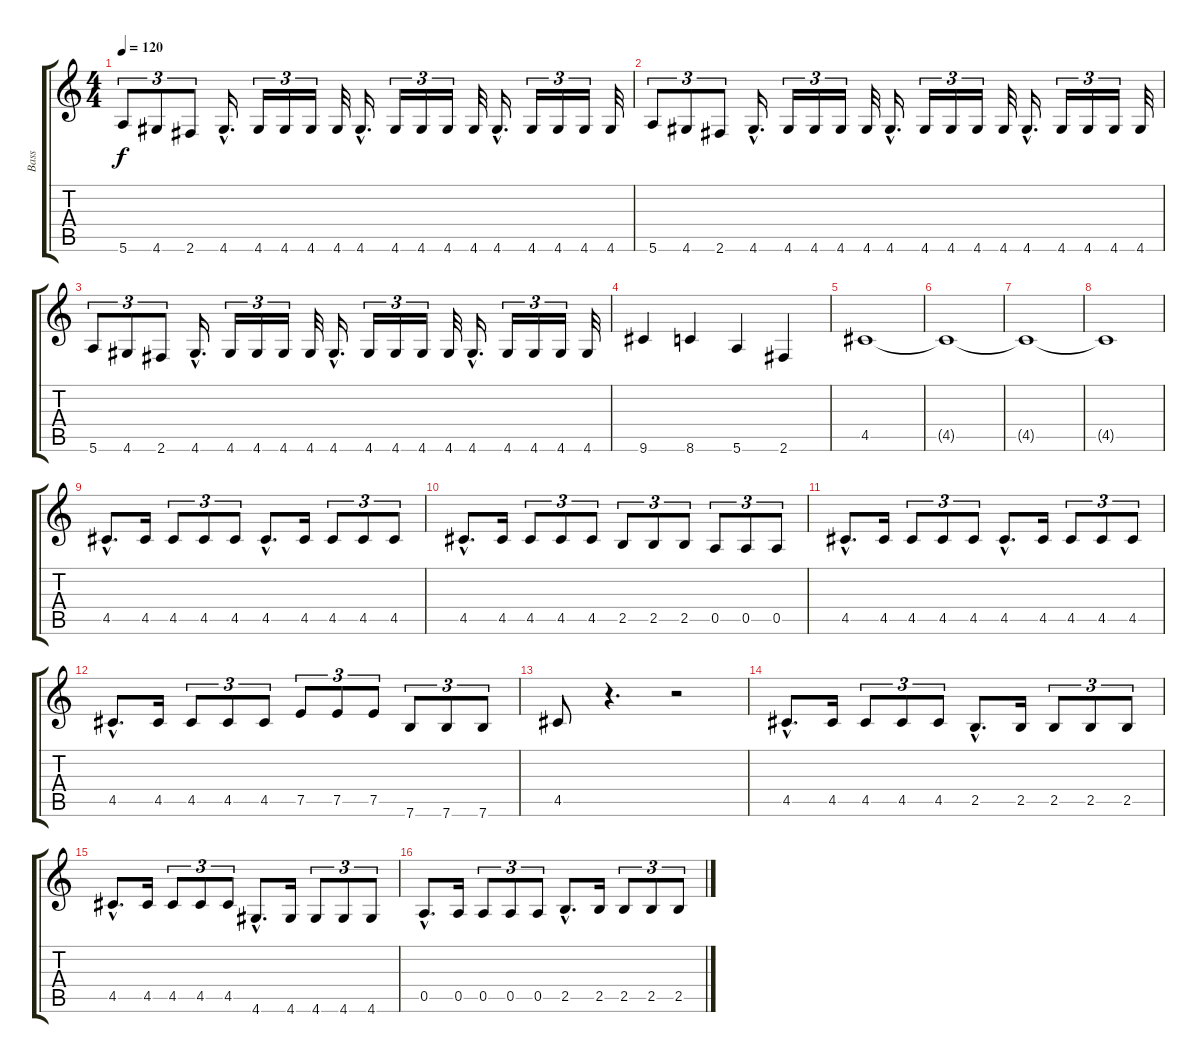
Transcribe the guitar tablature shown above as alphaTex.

\track ("Bass" "Bass") {instrument electricbassfinger}
\staff {score tabs}
\tuning (E4 B3 G3 D3 A2 E2) {hide}
\ts (4 4)
\tempo 120
\clef g2
\ks c
5.6.8{tu (3 2) dy f} 4.6.8{tu (3 2)} 2.6.8{tu (3 2)} 4.6{hac}.16{d} 4.6.16{tu (3 2)} 4.6.16{tu (3 2)} 4.6.16{tu (3 2)} 4.6.32 4.6{hac}.16{d} 4.6.16{tu (3 2)} 4.6.16{tu (3 2)} 4.6.16{tu (3 2)} 4.6.32 4.6{hac}.16{d} 4.6.16{tu (3 2)} 4.6.16{tu (3 2)} 4.6.16{tu (3 2)} 4.6.32 |
5.6.8{tu (3 2)} 4.6.8{tu (3 2)} 2.6.8{tu (3 2)} 4.6{hac}.16{d} 4.6.16{tu (3 2)} 4.6.16{tu (3 2)} 4.6.16{tu (3 2)} 4.6.32 4.6{hac}.16{d} 4.6.16{tu (3 2)} 4.6.16{tu (3 2)} 4.6.16{tu (3 2)} 4.6.32 4.6{hac}.16{d} 4.6.16{tu (3 2)} 4.6.16{tu (3 2)} 4.6.16{tu (3 2)} 4.6.32 |
5.6.8{tu (3 2)} 4.6.8{tu (3 2)} 2.6.8{tu (3 2)} 4.6{hac}.16{d} 4.6.16{tu (3 2)} 4.6.16{tu (3 2)} 4.6.16{tu (3 2)} 4.6.32 4.6{hac}.16{d} 4.6.16{tu (3 2)} 4.6.16{tu (3 2)} 4.6.16{tu (3 2)} 4.6.32 4.6{hac}.16{d} 4.6.16{tu (3 2)} 4.6.16{tu (3 2)} 4.6.16{tu (3 2)} 4.6.32 |
9.6.4 8.6.4 5.6.4 2.6.4 |
4.5.1 |
4.5{t}.1 |
4.5{t}.1 |
4.5{t}.1 |
4.5{hac}.8{d} 4.5.16 4.5.8{tu (3 2)} 4.5.8{tu (3 2)} 4.5.8{tu (3 2)} 4.5{hac}.8{d} 4.5.16 4.5.8{tu (3 2)} 4.5.8{tu (3 2)} 4.5.8{tu (3 2)} |
4.5{hac}.8{d} 4.5.16 4.5.8{tu (3 2)} 4.5.8{tu (3 2)} 4.5.8{tu (3 2)} 2.5.8{tu (3 2)} 2.5.8{tu (3 2)} 2.5.8{tu (3 2)} 0.5.8{tu (3 2)} 0.5.8{tu (3 2)} 0.5.8{tu (3 2)} |
4.5{hac}.8{d} 4.5.16 4.5.8{tu (3 2)} 4.5.8{tu (3 2)} 4.5.8{tu (3 2)} 4.5{hac}.8{d} 4.5.16 4.5.8{tu (3 2)} 4.5.8{tu (3 2)} 4.5.8{tu (3 2)} |
4.5{hac}.8{d} 4.5.16 4.5.8{tu (3 2)} 4.5.8{tu (3 2)} 4.5.8{tu (3 2)} 7.5.8{tu (3 2)} 7.5.8{tu (3 2)} 7.5.8{tu (3 2)} 7.6.8{tu (3 2)} 7.6.8{tu (3 2)} 7.6.8{tu (3 2)} |
4.5.8 r.4{d} r.2 |
4.5{hac}.8{d} 4.5.16 4.5.8{tu (3 2)} 4.5.8{tu (3 2)} 4.5.8{tu (3 2)} 2.5{hac}.8{d} 2.5.16 2.5.8{tu (3 2)} 2.5.8{tu (3 2)} 2.5.8{tu (3 2)} |
4.5{hac}.8{d} 4.5.16 4.5.8{tu (3 2)} 4.5.8{tu (3 2)} 4.5.8{tu (3 2)} 4.6{hac}.8{d} 4.6.16 4.6.8{tu (3 2)} 4.6.8{tu (3 2)} 4.6.8{tu (3 2)} |
0.5{hac}.8{d} 0.5.16 0.5.8{tu (3 2)} 0.5.8{tu (3 2)} 0.5.8{tu (3 2)} 2.5{hac}.8{d} 2.5.16 2.5.8{tu (3 2)} 2.5.8{tu (3 2)} 2.5.8{tu (3 2)}
